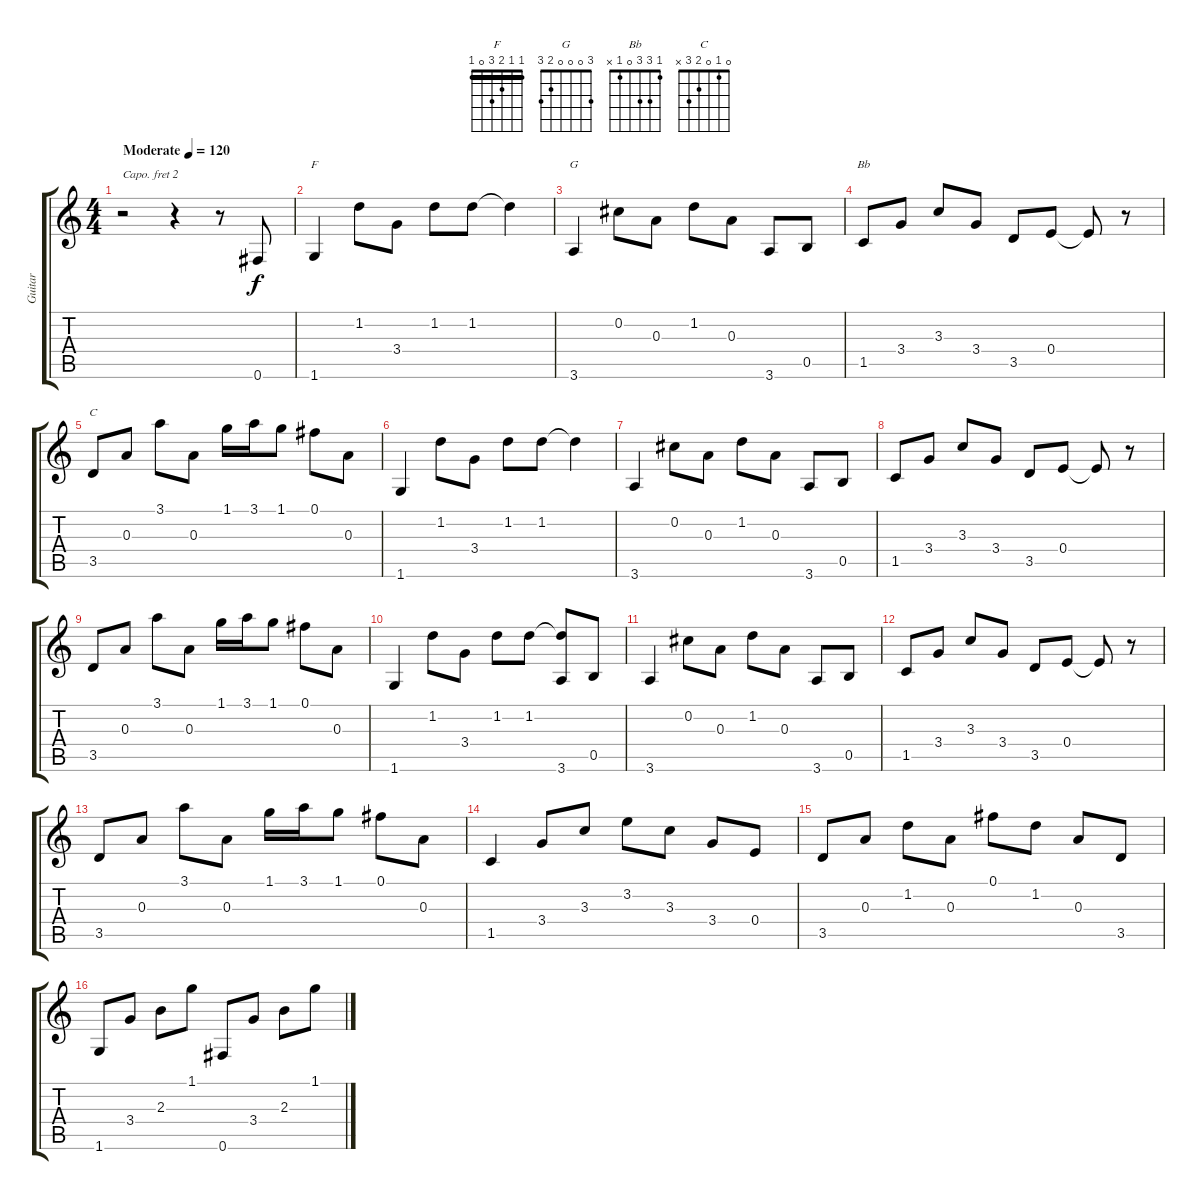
\track ("Guitar" "Guitar") {instrument acousticguitarnylon}
\staff {score tabs}
\capo 2
\tuning (E4 B3 G3 D3 A2 E2) {hide}
\chord ("F" 1 1 2 3 0 1) {barre 1}
\chord ("G" 3 0 0 0 2 3)
\chord ("Bb" 1 3 3 0 1 x)
\chord ("C" 0 1 0 2 3 x)
\ts (4 4)
\tempo (120 "Moderate")
\clef g2
\ks c
r.2{dy f instrument acousticguitarnylon} r.4 r.8 0.6.8 |
1.6.4{ch "F"} 1.2.8 3.4.8 1.2.8 1.2.8 1.2{t}.4 |
3.6.4{ch "G"} 0.2.8 0.3.8 1.2.8 0.3.8 3.6.8 0.5.8 |
1.5.8{ch "Bb"} 3.4.8 3.3.8 3.4.8 3.5.8 0.4.8 0.4{t}.8 r.8 |
3.5.8{ch "C"} 0.3.8 3.1.8 0.3.8 1.1.16 3.1.16 1.1.8 0.1.8 0.3.8 |
1.6.4 1.2.8 3.4.8 1.2.8 1.2.8 1.2{t}.4 |
3.6.4 0.2.8 0.3.8 1.2.8 0.3.8 3.6.8 0.5.8 |
1.5.8 3.4.8 3.3.8 3.4.8 3.5.8 0.4.8 0.4{t}.8 r.8 |
3.5.8 0.3.8 3.1.8 0.3.8 1.1.16 3.1.16 1.1.8 0.1.8 0.3.8 |
1.6.4 1.2.8 3.4.8 1.2.8 1.2.8 (1.2{t} 3.6).8 0.5.8 |
3.6.4 0.2.8 0.3.8 1.2.8 0.3.8 3.6.8 0.5.8 |
1.5.8 3.4.8 3.3.8 3.4.8 3.5.8 0.4.8 0.4{t}.8 r.8 |
3.5.8 0.3.8 3.1.8 0.3.8 1.1.16 3.1.16 1.1.8 0.1.8 0.3.8 |
1.5.4 3.4.8 3.3.8 3.2.8 3.3.8 3.4.8 0.4.8 |
3.5.8 0.3.8 1.2.8 0.3.8 0.1.8 1.2.8 0.3.8 3.5.8 |
1.6.8 3.4.8 2.3.8 1.1.8 0.6.8 3.4.8 2.3.8 1.1.8
